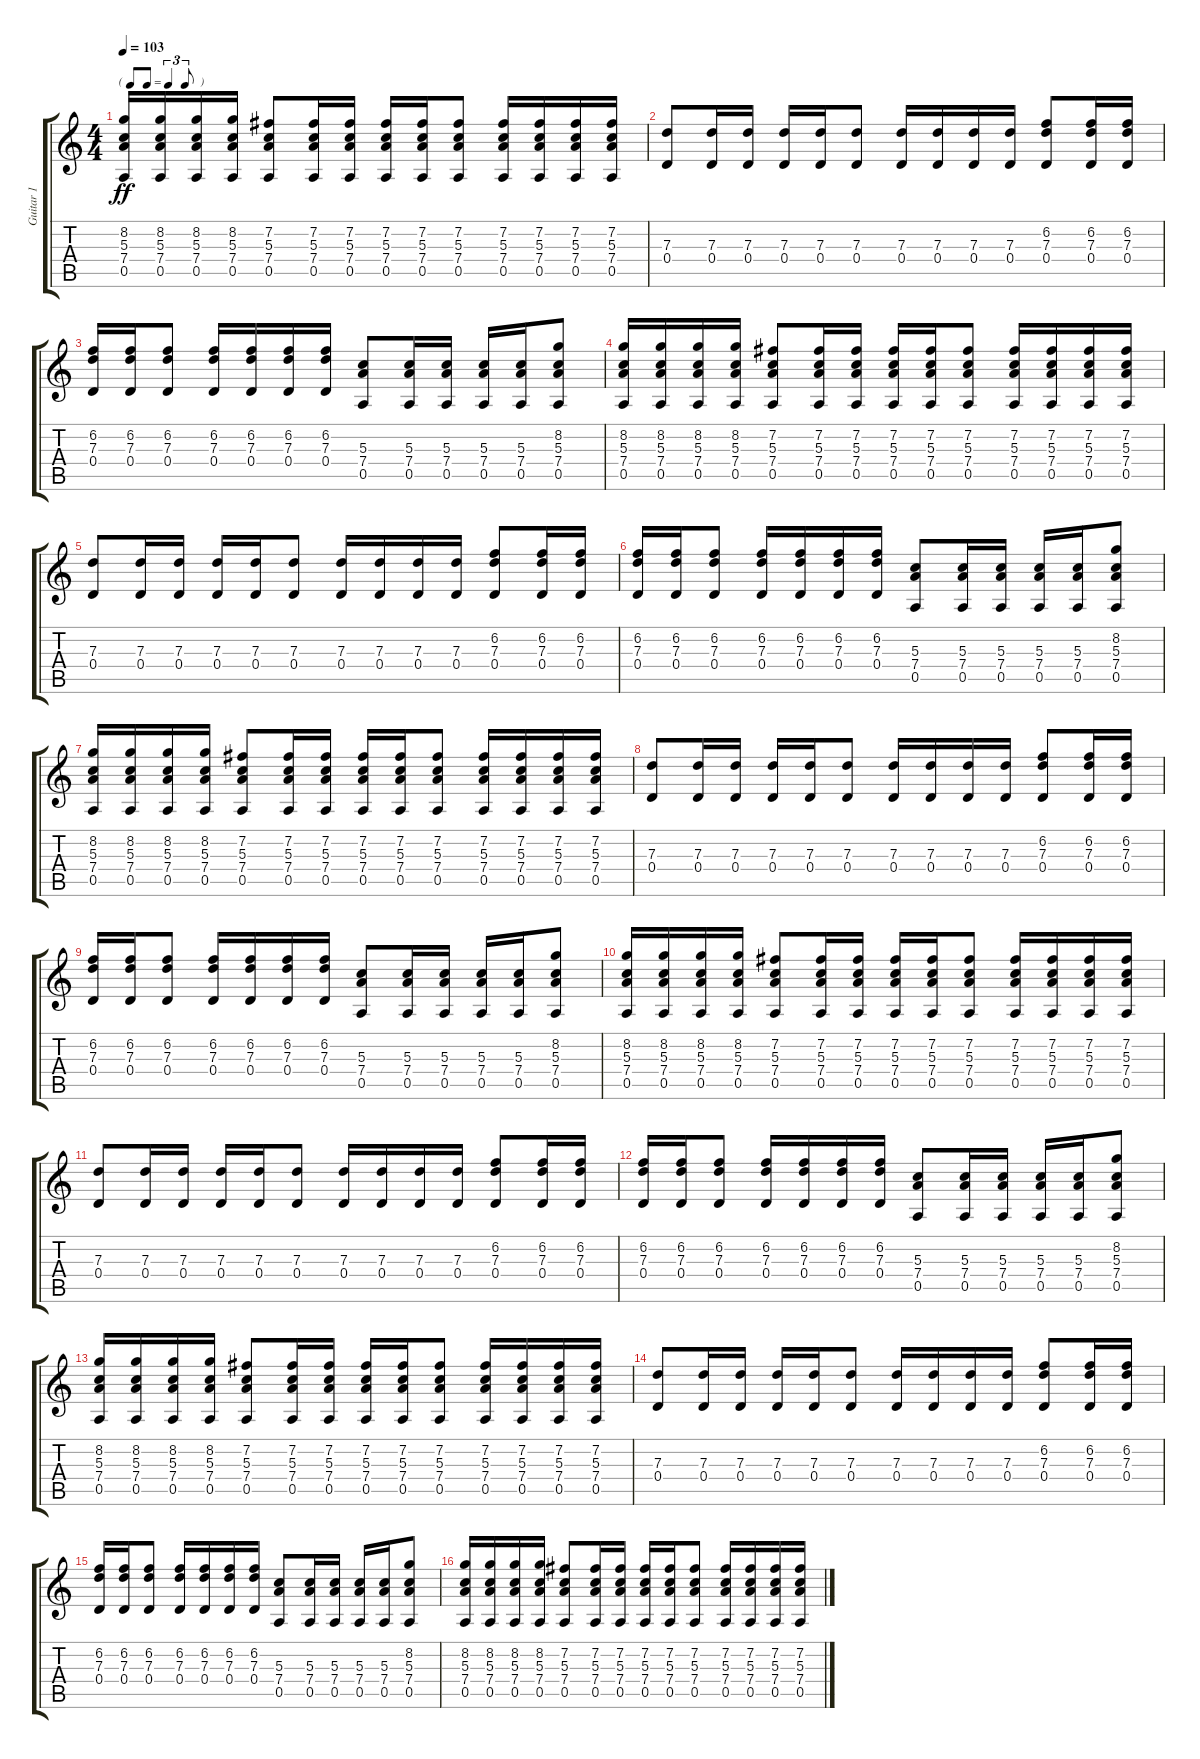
\track ("Guitar 1" "Guitar 1") {instrument overdrivenguitar}
\staff {score tabs}
\tuning (E4 B3 G3 D3 A2 E2) {hide}
\ts (4 4)
\tf triplet8th
\tempo 103
\clef g2
\ks c
(8.2 5.3 7.4 0.5).16{dy ff} (8.2 5.3 7.4 0.5).16 (8.2 5.3 7.4 0.5).16 (8.2 5.3 7.4 0.5).16 (7.2 5.3 7.4 0.5).8 (7.2 5.3 7.4 0.5).16 (7.2 5.3 7.4 0.5).16 (7.2 5.3 7.4 0.5).16 (7.2 5.3 7.4 0.5).16 (7.2 5.3 7.4 0.5).8 (7.2 5.3 7.4 0.5).16 (7.2 5.3 7.4 0.5).16 (7.2 5.3 7.4 0.5).16 (7.2 5.3 7.4 0.5).16 |
(7.3 0.4).8 (7.3 0.4).16 (7.3 0.4).16 (7.3 0.4).16 (7.3 0.4).16 (7.3 0.4).8 (7.3 0.4).16 (7.3 0.4).16 (7.3 0.4).16 (7.3 0.4).16 (6.2 7.3 0.4).8 (6.2 7.3 0.4).16 (6.2 7.3 0.4).16 |
(6.2 7.3 0.4).16 (6.2 7.3 0.4).16 (6.2 7.3 0.4).8 (6.2 7.3 0.4).16 (6.2 7.3 0.4).16 (6.2 7.3 0.4).16 (6.2 7.3 0.4).16 (5.3 7.4 0.5).8 (5.3 7.4 0.5).16 (5.3 7.4 0.5).16 (5.3 7.4 0.5).16 (5.3 7.4 0.5).16 (8.2 5.3 7.4 0.5).8 |
(8.2 5.3 7.4 0.5).16 (8.2 5.3 7.4 0.5).16 (8.2 5.3 7.4 0.5).16 (8.2 5.3 7.4 0.5).16 (7.2 5.3 7.4 0.5).8 (7.2 5.3 7.4 0.5).16 (7.2 5.3 7.4 0.5).16 (7.2 5.3 7.4 0.5).16 (7.2 5.3 7.4 0.5).16 (7.2 5.3 7.4 0.5).8 (7.2 5.3 7.4 0.5).16 (7.2 5.3 7.4 0.5).16 (7.2 5.3 7.4 0.5).16 (7.2 5.3 7.4 0.5).16 |
(7.3 0.4).8 (7.3 0.4).16 (7.3 0.4).16 (7.3 0.4).16 (7.3 0.4).16 (7.3 0.4).8 (7.3 0.4).16 (7.3 0.4).16 (7.3 0.4).16 (7.3 0.4).16 (6.2 7.3 0.4).8 (6.2 7.3 0.4).16 (6.2 7.3 0.4).16 |
(6.2 7.3 0.4).16 (6.2 7.3 0.4).16 (6.2 7.3 0.4).8 (6.2 7.3 0.4).16 (6.2 7.3 0.4).16 (6.2 7.3 0.4).16 (6.2 7.3 0.4).16 (5.3 7.4 0.5).8 (5.3 7.4 0.5).16 (5.3 7.4 0.5).16 (5.3 7.4 0.5).16 (5.3 7.4 0.5).16 (8.2 5.3 7.4 0.5).8 |
(8.2 5.3 7.4 0.5).16 (8.2 5.3 7.4 0.5).16 (8.2 5.3 7.4 0.5).16 (8.2 5.3 7.4 0.5).16 (7.2 5.3 7.4 0.5).8 (7.2 5.3 7.4 0.5).16 (7.2 5.3 7.4 0.5).16 (7.2 5.3 7.4 0.5).16 (7.2 5.3 7.4 0.5).16 (7.2 5.3 7.4 0.5).8 (7.2 5.3 7.4 0.5).16 (7.2 5.3 7.4 0.5).16 (7.2 5.3 7.4 0.5).16 (7.2 5.3 7.4 0.5).16 |
(7.3 0.4).8 (7.3 0.4).16 (7.3 0.4).16 (7.3 0.4).16 (7.3 0.4).16 (7.3 0.4).8 (7.3 0.4).16 (7.3 0.4).16 (7.3 0.4).16 (7.3 0.4).16 (6.2 7.3 0.4).8 (6.2 7.3 0.4).16 (6.2 7.3 0.4).16 |
(6.2 7.3 0.4).16 (6.2 7.3 0.4).16 (6.2 7.3 0.4).8 (6.2 7.3 0.4).16 (6.2 7.3 0.4).16 (6.2 7.3 0.4).16 (6.2 7.3 0.4).16 (5.3 7.4 0.5).8 (5.3 7.4 0.5).16 (5.3 7.4 0.5).16 (5.3 7.4 0.5).16 (5.3 7.4 0.5).16 (8.2 5.3 7.4 0.5).8 |
(8.2 5.3 7.4 0.5).16 (8.2 5.3 7.4 0.5).16 (8.2 5.3 7.4 0.5).16 (8.2 5.3 7.4 0.5).16 (7.2 5.3 7.4 0.5).8 (7.2 5.3 7.4 0.5).16 (7.2 5.3 7.4 0.5).16 (7.2 5.3 7.4 0.5).16 (7.2 5.3 7.4 0.5).16 (7.2 5.3 7.4 0.5).8 (7.2 5.3 7.4 0.5).16 (7.2 5.3 7.4 0.5).16 (7.2 5.3 7.4 0.5).16 (7.2 5.3 7.4 0.5).16 |
(7.3 0.4).8 (7.3 0.4).16 (7.3 0.4).16 (7.3 0.4).16 (7.3 0.4).16 (7.3 0.4).8 (7.3 0.4).16 (7.3 0.4).16 (7.3 0.4).16 (7.3 0.4).16 (6.2 7.3 0.4).8 (6.2 7.3 0.4).16 (6.2 7.3 0.4).16 |
(6.2 7.3 0.4).16 (6.2 7.3 0.4).16 (6.2 7.3 0.4).8 (6.2 7.3 0.4).16 (6.2 7.3 0.4).16 (6.2 7.3 0.4).16 (6.2 7.3 0.4).16 (5.3 7.4 0.5).8 (5.3 7.4 0.5).16 (5.3 7.4 0.5).16 (5.3 7.4 0.5).16 (5.3 7.4 0.5).16 (8.2 5.3 7.4 0.5).8 |
(8.2 5.3 7.4 0.5).16 (8.2 5.3 7.4 0.5).16 (8.2 5.3 7.4 0.5).16 (8.2 5.3 7.4 0.5).16 (7.2 5.3 7.4 0.5).8 (7.2 5.3 7.4 0.5).16 (7.2 5.3 7.4 0.5).16 (7.2 5.3 7.4 0.5).16 (7.2 5.3 7.4 0.5).16 (7.2 5.3 7.4 0.5).8 (7.2 5.3 7.4 0.5).16 (7.2 5.3 7.4 0.5).16 (7.2 5.3 7.4 0.5).16 (7.2 5.3 7.4 0.5).16 |
(7.3 0.4).8 (7.3 0.4).16 (7.3 0.4).16 (7.3 0.4).16 (7.3 0.4).16 (7.3 0.4).8 (7.3 0.4).16 (7.3 0.4).16 (7.3 0.4).16 (7.3 0.4).16 (6.2 7.3 0.4).8 (6.2 7.3 0.4).16 (6.2 7.3 0.4).16 |
(6.2 7.3 0.4).16 (6.2 7.3 0.4).16 (6.2 7.3 0.4).8 (6.2 7.3 0.4).16 (6.2 7.3 0.4).16 (6.2 7.3 0.4).16 (6.2 7.3 0.4).16 (5.3 7.4 0.5).8 (5.3 7.4 0.5).16 (5.3 7.4 0.5).16 (5.3 7.4 0.5).16 (5.3 7.4 0.5).16 (8.2 5.3 7.4 0.5).8 |
(8.2 5.3 7.4 0.5).16 (8.2 5.3 7.4 0.5).16 (8.2 5.3 7.4 0.5).16 (8.2 5.3 7.4 0.5).16 (7.2 5.3 7.4 0.5).8 (7.2 5.3 7.4 0.5).16 (7.2 5.3 7.4 0.5).16 (7.2 5.3 7.4 0.5).16 (7.2 5.3 7.4 0.5).16 (7.2 5.3 7.4 0.5).8 (7.2 5.3 7.4 0.5).16 (7.2 5.3 7.4 0.5).16 (7.2 5.3 7.4 0.5).16 (7.2 5.3 7.4 0.5).16
